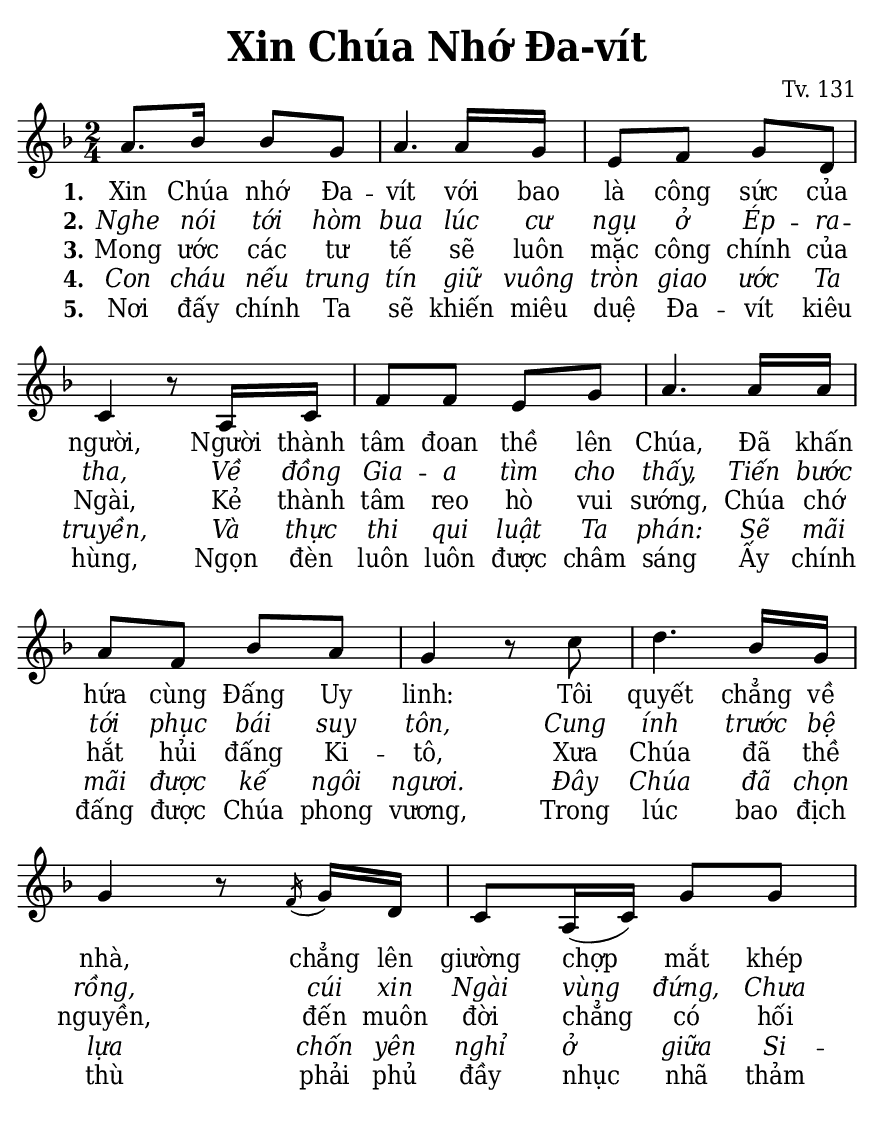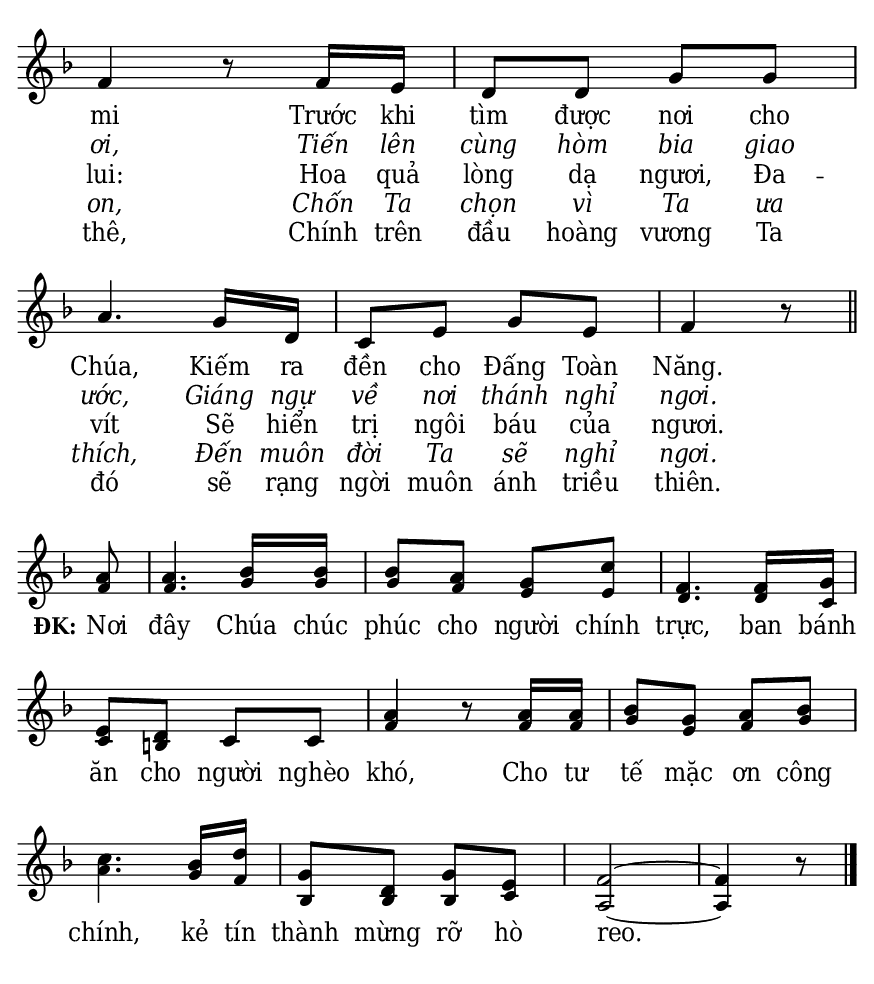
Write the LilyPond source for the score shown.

% Cài đặt chung\
\version "2.22.1"
\include "english.ly"

\header {
  title = \markup { \fontsize #1 "Xin Chúa Nhớ Đa-vít" }
  composer = "Tv. 131"
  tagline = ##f
}

% Nhạc phiên khúc
nhacPhienKhucSop = \relative c'' {
  a8. bf16 bf8 g |
  a4. a16 g |
  e8 f g d |
  c4 r8 a16 c |
  f8 f e g |
  a4. a16 a |
  a8 f bf a |
  g4 r8 c |
  d4. bf16 g |
  g4 r8 \slashedGrace { f16 ( } g) d |
  c8 a16 (c) g'8 g |
  f4 r8 f16 e |
  d8 d g g |
  a4. g16 d |
  c8 e g e |
  f4 r8 \bar "||" \break
  
  a |
  a4. bf16 bf |
  bf8 a g c |
  f,4. f16 g |
  e8 d c c |
  a'4 r8 a16 a |
  bf8 g a bf |
  c4. bf16 d |
  g,8 d g e |
  f2 ~ |
  f4 r8 \bar "|."
}

nhacPhienKhucAlto = \relative c' {
  R2*15
  r4.
  f8 |
  f4. g16 g |
  g8 f e e |
  d4. d16 c |
  c8 b! c c |
  f4 r8 f16 f |
  g8 e f g |
  a4. g16 f |
  bf,8 bf bf c |
  a2 ~ |
  a4 r8
}

% Lời phiên khúc
loiPhienKhucSop = \lyrics {
  <<
    {
      \set stanza = "1."
      Xin Chúa nhớ Đa -- vít với bao là công sức của người,
      Người thành tâm đoan thề lên Chúa,
      Đã khấn hứa cùng Đấng Uy linh:
      Tôi quyết chẳng về nhà,
      chẳng lên giường chợp mắt khép mi
      Trước khi tìm được nơi cho Chúa,
      Kiếm ra đền cho Đấng Toàn Năng.
    }
    \new Lyrics {
	    \set associatedVoice = "beSop"
	    \set stanza = "2."
      \override Lyrics.LyricText.font-shape = #'italic
	    Nghe nói tới hòm bua lúc cư ngụ ở Ép -- ra -- tha,
	    Về đồng Gia -- a tìm cho thấy,
	    Tiến bước tới phục bái suy tôn,
	    Cung ính trước bệ rồng,
	    cúi xin Ngài vùng đứng,
	    Chưa ơi, Tiến lên cùng hòm bia giao ước,
	    Giáng ngự về nơi thánh nghỉ ngơi.
    }
    \new Lyrics {
	    \set associatedVoice = "beSop"
	    \set stanza = "3."
	    Mong ước các tư tế sẽ luôn mặc công chính của Ngài,
	    Kẻ thành tâm reo hò vui sướng,
	    Chúa chớ hắt hủi đấng Ki -- tô,
	    Xưa Chúa đã thề nguyền, đến muôn đời chẳng có hối lui:
	    Hoa quả lòng dạ ngươi, Đa -- vít
	    Sẽ hiển trị ngôi báu của ngươi.
    }
    \new Lyrics {
	    \set associatedVoice = "beSop"
	    \set stanza = "4."
      \override Lyrics.LyricText.font-shape = #'italic
	    Con cháu nếu trung tín giữ vuông tròn giao ước Ta truyền,
	    Và thực thi qui luật Ta phán:
	    Sẽ mãi mãi được kế ngôi ngươi.
	    Đây Chúa đã chọn lựa chốn yên nghỉ ở giữa Si -- on,
	    Chốn Ta chọn vì Ta ưa thích,
	    Đến muôn đời Ta sẽ nghỉ ngơi.
    }
    \new Lyrics {
	    \set associatedVoice = "beSop"
	    \set stanza = "5."
	    Nơi đấy chính Ta sẽ khiến miêu duệ Đa -- vít kiêu hùng,
	    Ngọn đèn luôn luôn được châm sáng
	    Ấy chính đấng được Chúa phong vương,
	    Trong lúc bao địch thù phải phủ đầy nhục nhã thảm thê,
	    Chính trên đầu hoàng vương Ta đó
	    sẽ rạng ngời muôn ánh triều thiên.
    }
  >>
  \set stanza = "ĐK:"
  Nơi đây Chúa chúc phúc cho người chính trực,
  ban bánh ăn cho người nghèo khó,
  Cho tư tế mặc ơn công chính,
  kẻ tín thành mừng rỡ hò reo.
}

% Dàn trang
\paper {
  #(set-paper-size "a5")
  top-margin = 3\mm
  bottom-margin = 3\mm
  left-margin = 3\mm
  right-margin = 3\mm
  indent = #0
  #(define fonts
	 (make-pango-font-tree "Deja Vu Serif Condensed"
	 		       "Deja Vu Serif Condensed"
			       "Deja Vu Serif Condensed"
			       (/ 20 20)))
  print-page-number = ##f
  system-system-spacing = #'((basic-distance . 0.1) (padding . 3.5))
  page-count = 2
  ragged-bottom = ##t
}

TongNhip = {
  \key f \major \time 2/4
  \set Timing.beamExceptions = #'()
  \set Timing.baseMoment = #(ly:make-moment 1/4)
}

% Đổi kích thước nốt cho bè phụ
notBePhu =
#(define-music-function (font-size music) (number? ly:music?)
   (for-some-music
     (lambda (m)
       (if (music-is-of-type? m 'rhythmic-event)
           (begin
             (set! (ly:music-property m 'tweaks)
                   (cons `(font-size . ,font-size)
                         (ly:music-property m 'tweaks)))
             #t)
           #f))
     music)
   music)

\score {
  \new ChoirStaff <<
    \new Staff \with {
        \consists "Merge_rests_engraver"
        printPartCombineTexts = ##f
      }
      <<
      \new Voice \TongNhip \partCombine 
        \nhacPhienKhucSop
        \notBePhu -1 { \nhacPhienKhucAlto }
      \new NullVoice = beSop \nhacPhienKhucSop
      \new Lyrics \lyricsto beSop \loiPhienKhucSop
      >>
  >>
  \layout {
    \override Lyrics.LyricSpace.minimum-distance = #1.5
    \override Score.BarNumber.break-visibility = ##(#f #f #f)
    \override Score.SpacingSpanner.uniform-stretching = ##t
  } 
}
